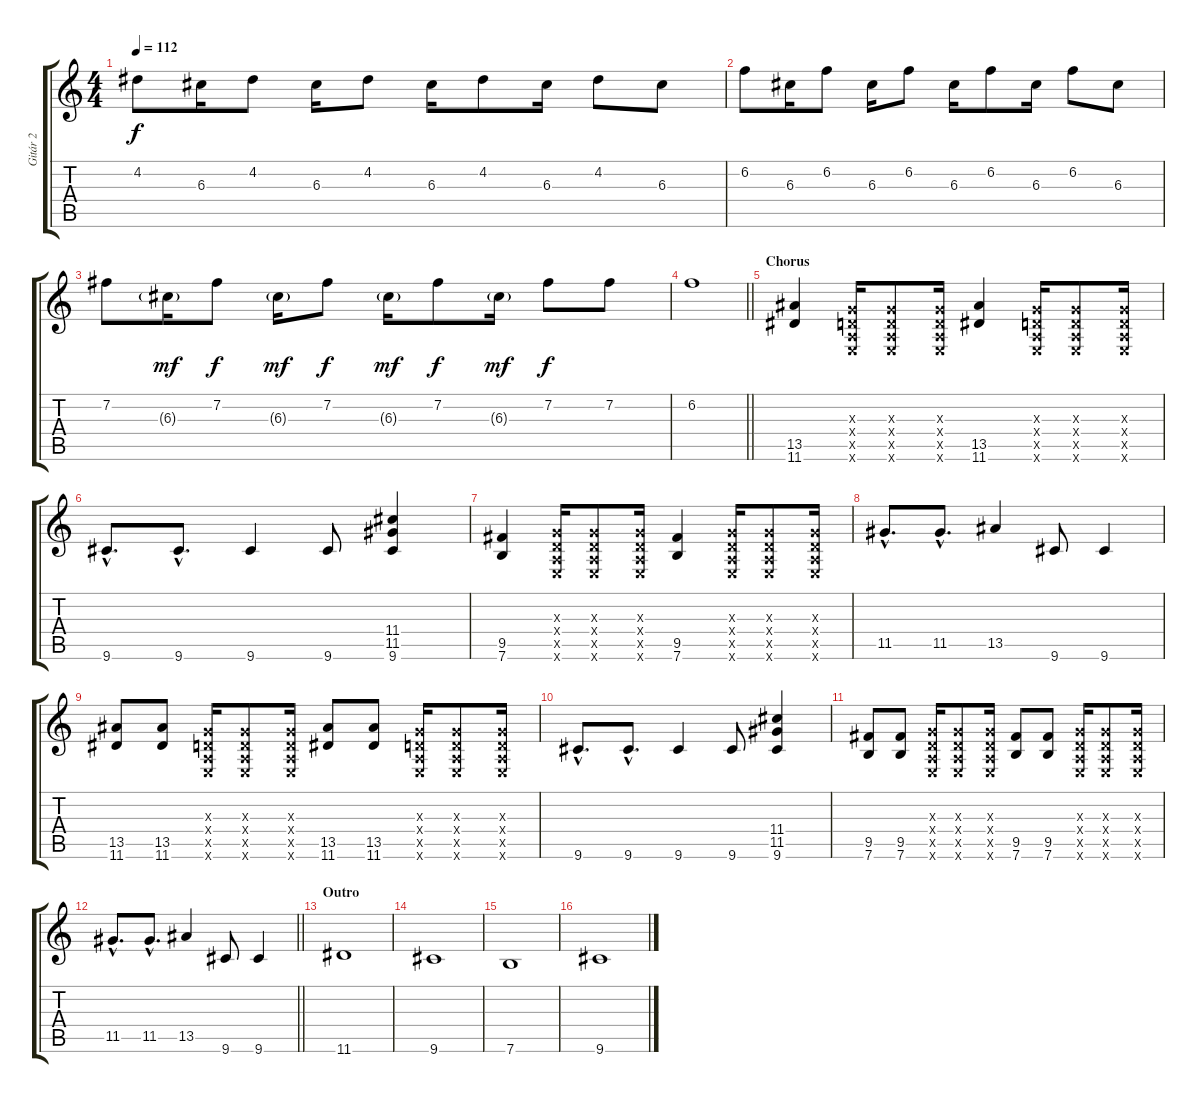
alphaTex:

\track ("Gitár 2" "Gitár 2") {instrument overdrivenguitar}
\staff {score tabs}
\tuning (E4 B3 G3 D3 A2 E2) {hide}
\ts (4 4)
\tempo 112
\clef g2
\ks c
4.2.8{dy f} 6.3.16 4.2.8 6.3.16 4.2.8 6.3.16 4.2.8 6.3.16 4.2.8 6.3.8 |
6.2.8 6.3.16 6.2.8 6.3.16 6.2.8 6.3.16 6.2.8 6.3.16 6.2.8 6.3.8 |
7.2.8 6.3{g}.16{dy mf} 7.2.8{dy f} 6.3{g}.16{dy mf} 7.2.8{dy f} 6.3{g}.16{dy mf} 7.2.8{dy f} 6.3{g}.16{dy mf} 7.2.8{dy f} 7.2.8 |
\barLineRight lightlight
6.2.1 |
\section ("" "Chorus")
(13.5 11.6).4 (0.3{x} 0.4{x} 0.5{x} 0.6{x}).16 (0.3{x} 0.4{x} 0.5{x} 0.6{x}).8 (0.3{x} 0.4{x} 0.5{x} 0.6{x}).16 (13.5 11.6).4 (0.3{x} 0.4{x} 0.5{x} 0.6{x}).16 (0.3{x} 0.4{x} 0.5{x} 0.6{x}).8 (0.3{x} 0.4{x} 0.5{x} 0.6{x}).16 |
9.6{hac}.8{d} 9.6{hac}.8{d} 9.6.4 9.6.8 (11.4 11.5 9.6).4 |
(9.5 7.6).4 (0.3{x} 0.4{x} 0.5{x} 0.6{x}).16 (0.3{x} 0.4{x} 0.5{x} 0.6{x}).8 (0.3{x} 0.4{x} 0.5{x} 0.6{x}).16 (9.5 7.6).4 (0.3{x} 0.4{x} 0.5{x} 0.6{x}).16 (0.3{x} 0.4{x} 0.5{x} 0.6{x}).8 (0.3{x} 0.4{x} 0.5{x} 0.6{x}).16 |
11.5{hac}.8{d} 11.5{hac}.8{d} 13.5.4 9.6.8 9.6.4 |
(13.5 11.6).8 (13.5 11.6).8 (0.3{x} 0.4{x} 0.5{x} 0.6{x}).16 (0.3{x} 0.4{x} 0.5{x} 0.6{x}).8 (0.3{x} 0.4{x} 0.5{x} 0.6{x}).16 (13.5 11.6).8 (13.5 11.6).8 (0.3{x} 0.4{x} 0.5{x} 0.6{x}).16 (0.3{x} 0.4{x} 0.5{x} 0.6{x}).8 (0.3{x} 0.4{x} 0.5{x} 0.6{x}).16 |
9.6{hac}.8{d} 9.6{hac}.8{d} 9.6.4 9.6.8 (11.4 11.5 9.6).4 |
(9.5 7.6).8 (9.5 7.6).8 (0.3{x} 0.4{x} 0.5{x} 0.6{x}).16 (0.3{x} 0.4{x} 0.5{x} 0.6{x}).8 (0.3{x} 0.4{x} 0.5{x} 0.6{x}).16 (9.5 7.6).8 (9.5 7.6).8 (0.3{x} 0.4{x} 0.5{x} 0.6{x}).16 (0.3{x} 0.4{x} 0.5{x} 0.6{x}).8 (0.3{x} 0.4{x} 0.5{x} 0.6{x}).16 |
\barLineRight lightlight
11.5{hac}.8{d} 11.5{hac}.8{d} 13.5.4 9.6.8 9.6.4 |
\section ("" "Outro")
11.6.1 |
9.6.1 |
7.6.1 |
9.6.1
